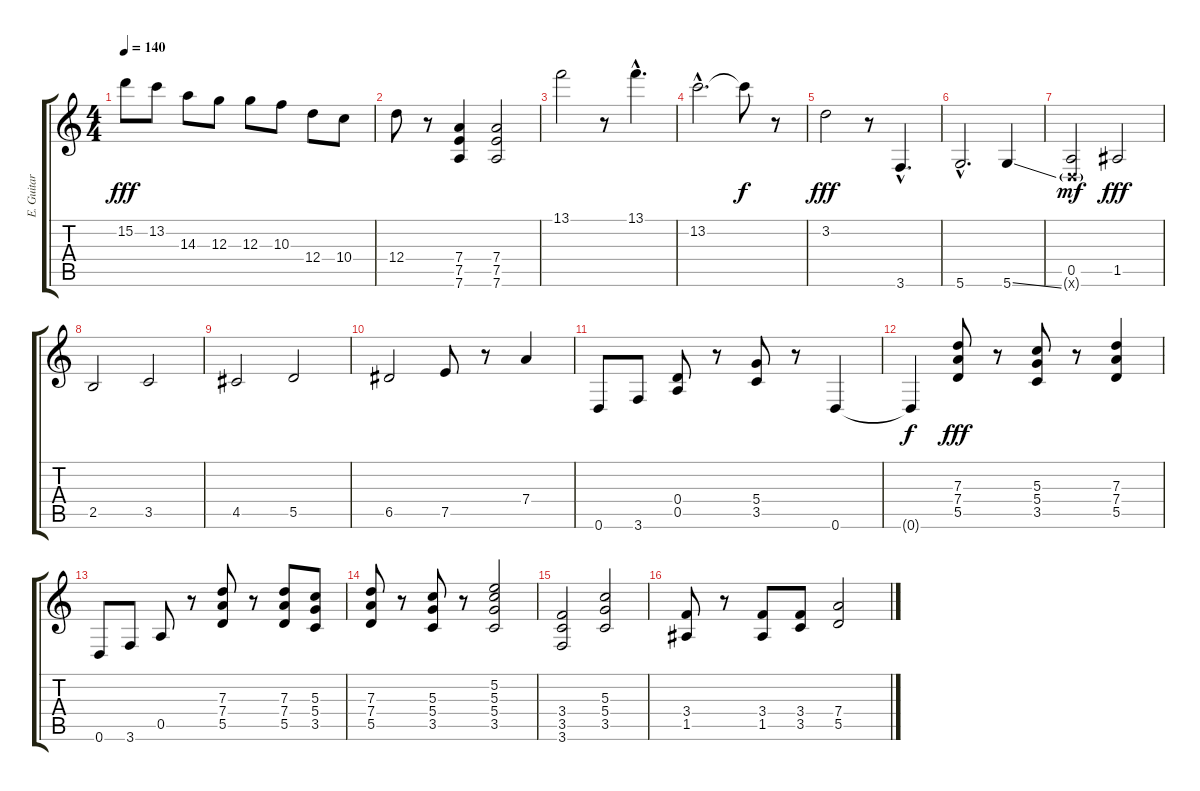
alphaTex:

\track ("E. Guitar 2" "E. Guitar ") {instrument distortionguitar}
\staff {score tabs}
\tuning (E4 B3 G3 D3 A2 D2) {hide}
\ts (4 4)
\tempo 140
\clef g2
\ks c
15.2.8{dy fff} 13.2.8 14.3.8 12.3.8 12.3.8 10.3.8 12.4.8 10.4.8 |
12.4.8 r.8 (7.4 7.5 7.6).4 (7.4 7.5 7.6).2 |
13.1.2 r.8 13.1{hac}.4{d} |
13.2{hac}.2{d} 13.2{t}.8{dy f} r.8 |
3.2.2{dy fff} r.8 3.6{hac}.4{d} |
5.6{hac}.2{d} 5.6{ss}.4 |
(0.5 0.6{g x}).2{dy mf} 1.5.2{dy fff} |
2.5.2 3.5.2 |
4.5.2 5.5.2 |
6.5.2 7.5.8 r.8 7.4.4 |
0.6.8 3.6.8 (0.4 0.5).8 r.8 (5.4 3.5).8 r.8 0.6.4 |
0.6{t}.4{dy f} (7.3 7.4 5.5).8{dy fff} r.8 (5.3 5.4 3.5).8 r.8 (7.3 7.4 5.5).4 |
0.6.8 3.6.8 0.5.8 r.8 (7.3 7.4 5.5).8 r.8 (7.3 7.4 5.5).8 (5.3 5.4 3.5).8 |
(7.3 7.4 5.5).8 r.8 (5.3 5.4 3.5).8 r.8 (5.2 5.3 5.4 3.5).2 |
(3.4 3.5 3.6).2 (5.3 5.4 3.5).2 |
(3.4 1.5).8 r.8 (3.4 1.5).8 (3.4 3.5).8 (7.4 5.5).2
